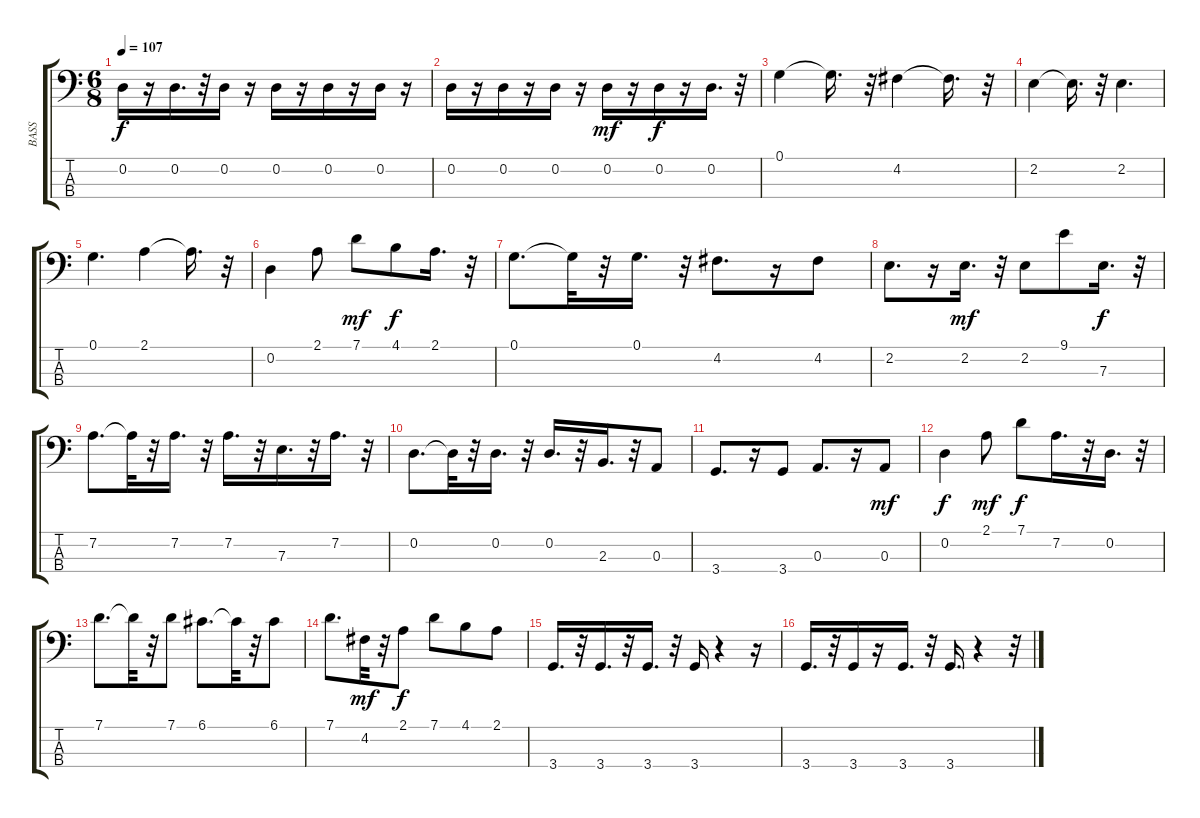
\track ("BASS" "BASS") {instrument fretlessbass}
\staff {score tabs}
\tuning (G2 D2 A1 E1) {hide}
\ts (6 8)
\tempo 107
\clef f4
\ks c
0.2.16{dy f} r.16 0.2.16{d} r.32 0.2.16 r.16 0.2.16 r.16 0.2.16 r.16 0.2.16 r.16 |
0.2.16 r.16 0.2.16 r.16 0.2.16 r.16 0.2.16{dy mf} r.16 0.2.16{dy f} r.16 0.2.16{d} r.32 |
0.1.4 0.1{t}.16{d} r.32 4.2.4 4.2{t}.16{d} r.32 |
2.2.4 2.2{t}.16{d} r.32 2.2.4{d} |
0.1.4{d} 2.1.4 2.1{t}.16{d} r.32 |
0.2.4 2.1.8 7.1.8{dy mf} 4.1.8{dy f} 2.1.16{d} r.32 |
0.1.8{d} 0.1{t}.32 r.32 0.1.16{d} r.32 4.2.8{d} r.16 4.2.8 |
2.2.8{d} r.16 2.2.16{d dy mf} r.32 2.2.8 9.1.8 7.3.16{d dy f} r.32 |
7.2.8{d} 7.2{t}.32 r.32 7.2.16{d} r.32 7.2.16{d} r.32 7.3.16{d} r.32 7.2.16{d} r.32 |
0.2.8{d} 0.2{t}.32 r.32 0.2.16{d} r.32 0.2.16{d} r.32 2.3.16{d} r.32 0.3.8 |
3.4.8{d} r.16 3.4.8 0.3.8{d} r.16 0.3.8{dy mf} |
0.2.4{dy f} 2.1.8{dy mf} 7.1.8{dy f} 7.2.16{d} r.32 0.2.16{d} r.32 |
7.1.8{d} 7.1{t}.32 r.32 7.1.8 6.1.8{d} 6.1{t}.32 r.32 6.1.8 |
7.1.8{d} 4.2.32{dy mf} r.32 2.1.8{dy f} 7.1.8 4.1.8 2.1.8 |
3.4.16{d} r.32 3.4.16{d} r.32 3.4.16{d} r.32 3.4.16 r.4 r.16 |
3.4.16{d} r.32 3.4.16 r.16 3.4.16{d} r.32 3.4.16{d} r.4 r.32
